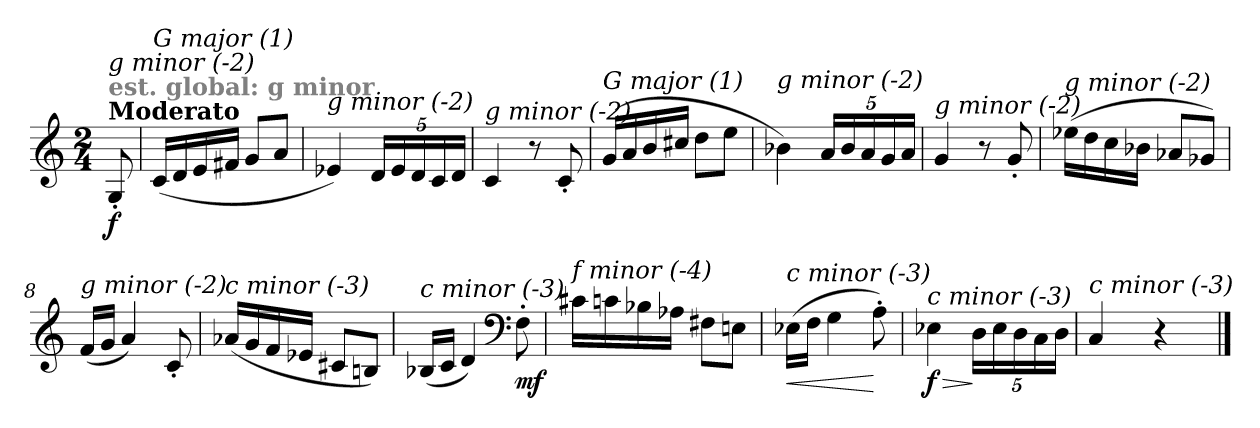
**kern	**dynam
*part1	*part1
*staff1	*staff1
*clefG2	*
*k[]	*
*C:	*
*M2/4	*
=	=
!LO:TX:a:B:t=Moderato	!
!LO:TX:a:B:color=#808080:t=est. global&colon; g minor	!
!LO:TX:i:t=g minor (-2)	!
!	!LO:DY:b
8G'</	f
=1	=1
!LO:TX:i:t=G major (1)	!
(<16c/LL	.
16d/	.
16e/	.
16f#X/JJ	.
8g/L	.
8a/J	.
=2	=2
!LO:TX:i:t=g minor (-2)	!
4e-X/)	.
20d/LL	.
20e-/	.
20d/	.
20c/	.
20d/JJ	.
=3	=3
!LO:TX:i:t=g minor (-2)	!
4c/	.
8r	.
8c'</	.
=4	=4
!LO:TX:i:t=G major (1)	!
(>16g/LL	.
16a/	.
16b/	.
16cc#X/JJ	.
8dd\L	.
8ee\J	.
=5	=5
!LO:TX:i:t=g minor (-2)	!
4b-X\)	.
20a/LL	.
20b-/	.
20a/	.
20g/	.
20a/JJ	.
=6	=6
!LO:TX:i:t=g minor (-2)	!
4g/	.
8r	.
8g'</	.
!!LO:LB:g=z
=7	=7
!LO:TX:i:t=g minor (-2)	!
(>16ee-X\LL	.
16dd\	.
16cc\	.
16b-X\JJ	.
8a-X/L	.
8g-Xi/J)	.
=8	=8
!LO:TX:i:t=g minor (-2)	!
(<16f/LL	.
16g/JJ	.
4a/)	.
8c'</	.
=9	=9
!LO:TX:i:t=c minor (-3)	!
(<16a-X/LL	.
16g/	.
16f/	.
16e-X/JJ	.
8c#Xj/L	.
8Bnj/J)	.
=10	=10
!LO:TX:i:t=c minor (-3)	!
(<16B-X/LL	.
16c/JJ	.
4d/)	.
*clefF4	*
!	!LO:DY:b
8F'>\	mf
=11	=11
!LO:TX:i:t=f minor (-4)	!
16c#Xj\LL	.
16c\	.
16B-X\	.
16A-X\JJ	.
8F#Xj\L	.
8Enj\J	.
=12	=12
!LO:TX:i:t=c minor (-3)	!
!	!LO:HP:b
(>16E-X\LL	<
16F\JJ	.
4G\	.
8A'>\)	[
!!LO:LB:g=z
=13	=13
!LO:TX:i:t=c minor (-3)	!
!	!LO:HP:b
!	!LO:DY:n=1:b
4E-X\	> f
20D\LL	]
20E-\	.
20D\	.
20C\	.
20D\JJ	.
=14	=14
!LO:TX:i:t=c minor (-3)	!
4C/	.
4r	.
==	==
*-	*-
